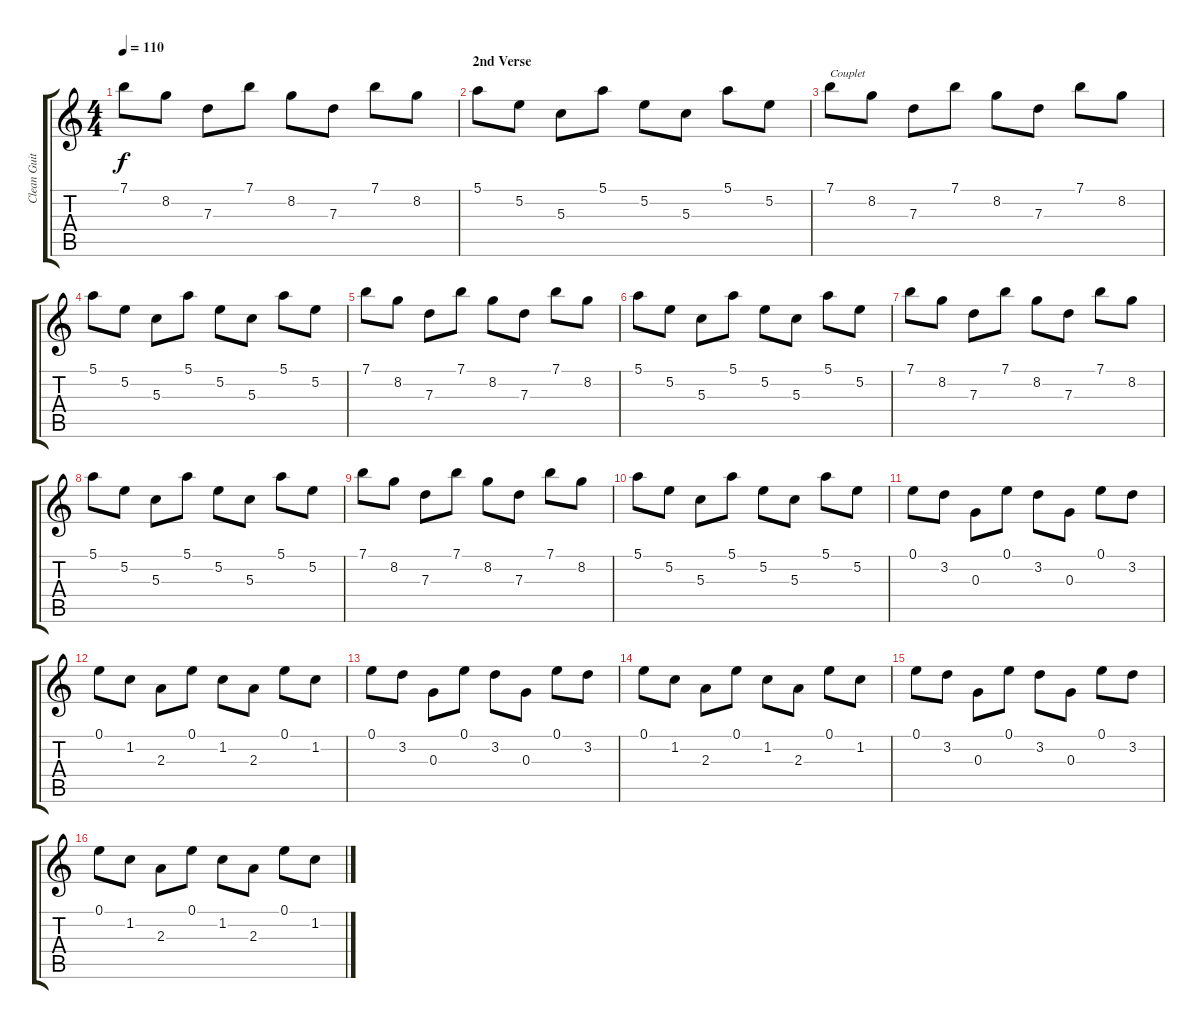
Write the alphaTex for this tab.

\track ("Clean Guitar 1" "Clean Guit") {instrument electricguitarmuted}
\staff {score tabs}
\tuning (E4 B3 G3 D3 A2 E2) {hide}
\ts (4 4)
\tempo 110
\clef g2
\ks c
7.1.8{dy f} 8.2.8 7.3.8 7.1.8 8.2.8 7.3.8 7.1.8 8.2.8 |
\section ("" "2nd Verse")
5.1.8 5.2.8 5.3.8 5.1.8 5.2.8 5.3.8 5.1.8 5.2.8 |
7.1.8{txt "Couplet"} 8.2.8 7.3.8 7.1.8 8.2.8 7.3.8 7.1.8 8.2.8 |
5.1.8 5.2.8 5.3.8 5.1.8 5.2.8 5.3.8 5.1.8 5.2.8 |
7.1.8 8.2.8 7.3.8 7.1.8 8.2.8 7.3.8 7.1.8 8.2.8 |
5.1.8 5.2.8 5.3.8 5.1.8 5.2.8 5.3.8 5.1.8 5.2.8 |
7.1.8 8.2.8 7.3.8 7.1.8 8.2.8 7.3.8 7.1.8 8.2.8 |
5.1.8 5.2.8 5.3.8 5.1.8 5.2.8 5.3.8 5.1.8 5.2.8 |
7.1.8 8.2.8 7.3.8 7.1.8 8.2.8 7.3.8 7.1.8 8.2.8 |
5.1.8 5.2.8 5.3.8 5.1.8 5.2.8 5.3.8 5.1.8 5.2.8 |
0.1.8 3.2.8 0.3.8 0.1.8 3.2.8 0.3.8 0.1.8 3.2.8 |
0.1.8 1.2.8 2.3.8 0.1.8 1.2.8 2.3.8 0.1.8 1.2.8 |
0.1.8 3.2.8 0.3.8 0.1.8 3.2.8 0.3.8 0.1.8 3.2.8 |
0.1.8 1.2.8 2.3.8 0.1.8 1.2.8 2.3.8 0.1.8 1.2.8 |
0.1.8 3.2.8 0.3.8 0.1.8 3.2.8 0.3.8 0.1.8 3.2.8 |
0.1.8 1.2.8 2.3.8 0.1.8 1.2.8 2.3.8 0.1.8 1.2.8
